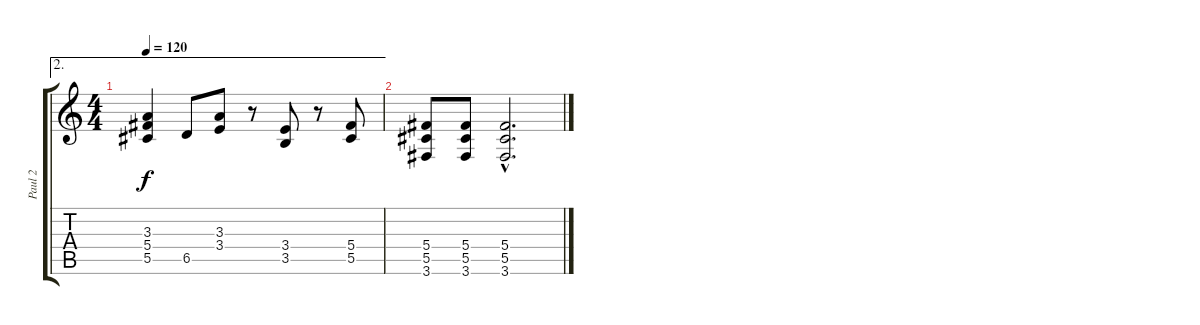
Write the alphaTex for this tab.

\track ("Paul 2" "Paul 2") {instrument distortionguitar}
\staff {score tabs}
\tuning (Eb4 Bb3 Gb3 Db3 Ab2 Eb2) {hide}
\ae 2
\ts (4 4)
\tempo 120
\clef g2
\ks c
(3.3{t} 5.4{t} 5.5{t}).4{dy f} 6.5.8 (3.3 3.4).8 r.8 (3.4 3.5).8 r.8 (5.4 5.5).8 |
(5.4 5.5 3.6).8 (5.4 5.5 3.6).8 (5.4{hac} 5.5{hac} 3.6{hac}).2{d}
